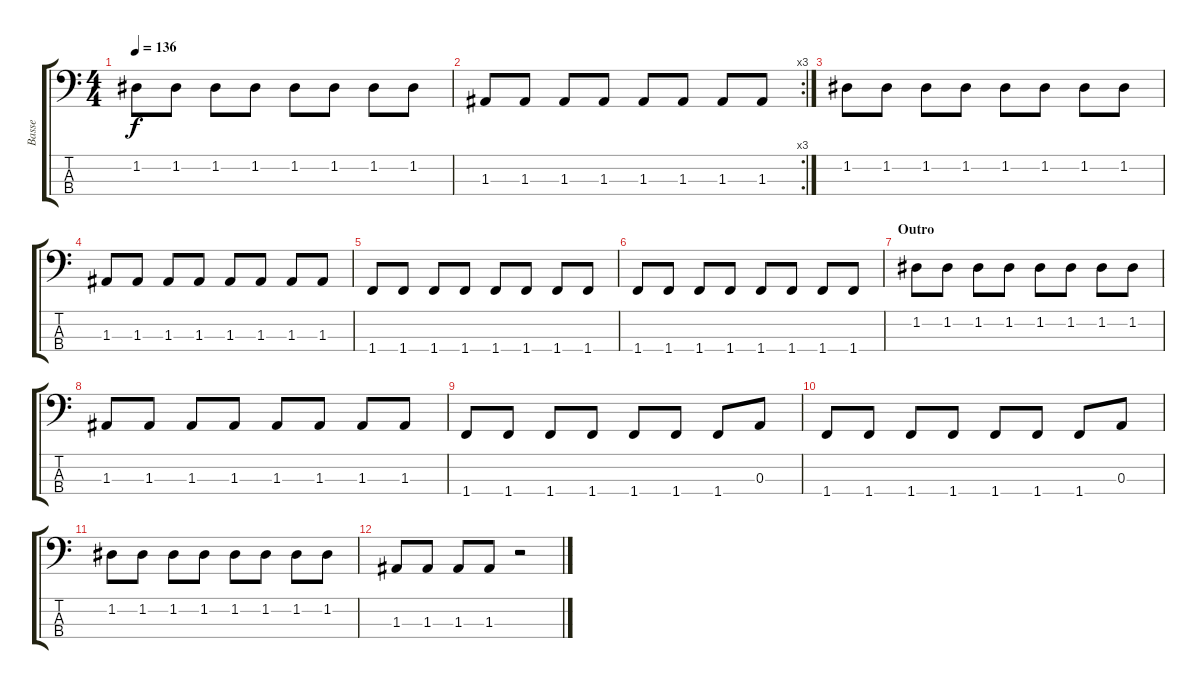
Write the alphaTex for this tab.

\track ("Basse" "Basse") {instrument electricbassfinger}
\staff {score tabs}
\tuning (G2 D2 A1 E1) {hide}
\ts (4 4)
\tempo 136
\clef f4
\ks c
1.2.8{dy f} 1.2.8 1.2.8 1.2.8 1.2.8 1.2.8 1.2.8 1.2.8 |
\rc 3
1.3.8 1.3.8 1.3.8 1.3.8 1.3.8 1.3.8 1.3.8 1.3.8 |
1.2.8 1.2.8 1.2.8 1.2.8 1.2.8 1.2.8 1.2.8 1.2.8 |
1.3.8 1.3.8 1.3.8 1.3.8 1.3.8 1.3.8 1.3.8 1.3.8 |
1.4.8 1.4.8 1.4.8 1.4.8 1.4.8 1.4.8 1.4.8 1.4.8 |
1.4.8 1.4.8 1.4.8 1.4.8 1.4.8 1.4.8 1.4.8 1.4.8 |
\section ("" "Outro")
1.2.8 1.2.8 1.2.8 1.2.8 1.2.8 1.2.8 1.2.8 1.2.8 |
1.3.8 1.3.8 1.3.8 1.3.8 1.3.8 1.3.8 1.3.8 1.3.8 |
1.4.8 1.4.8 1.4.8 1.4.8 1.4.8 1.4.8 1.4.8 0.3.8 |
1.4.8 1.4.8 1.4.8 1.4.8 1.4.8 1.4.8 1.4.8 0.3.8 |
1.2.8 1.2.8 1.2.8 1.2.8 1.2.8 1.2.8 1.2.8 1.2.8 |
1.3.8 1.3.8 1.3.8 1.3.8 r.2
